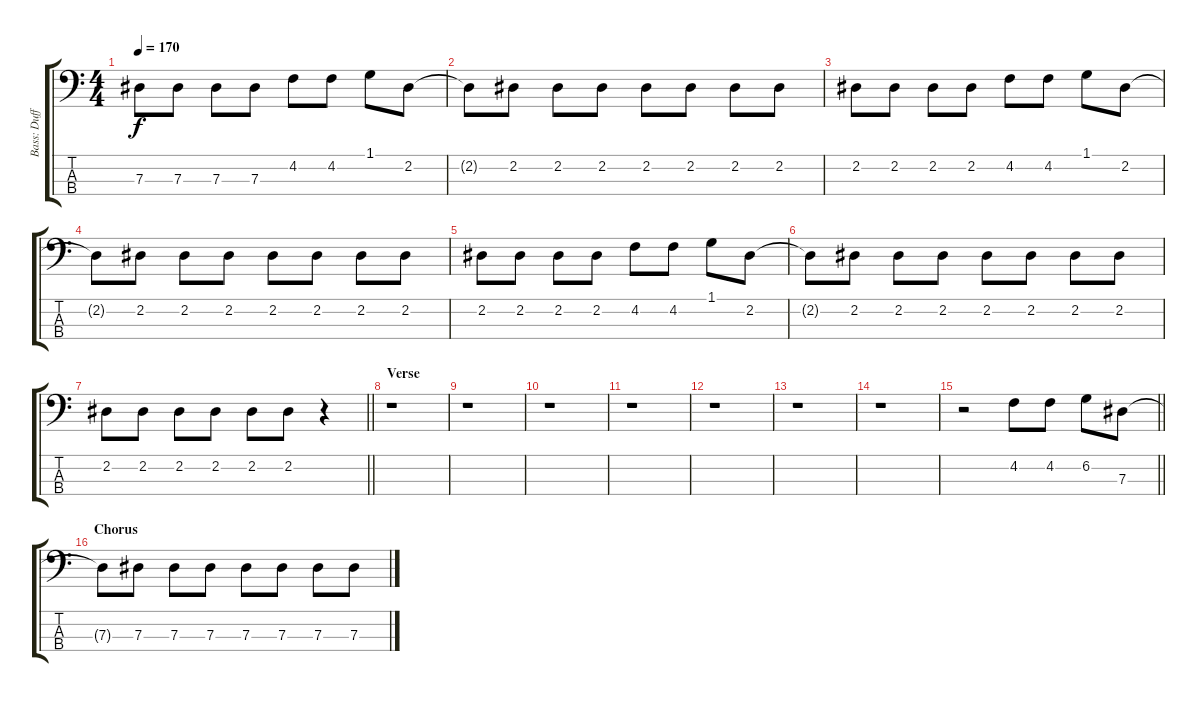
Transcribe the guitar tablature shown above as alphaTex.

\track ("Bass: Duff" "Bass: Duff") {solo instrument electricbassfinger}
\staff {score tabs}
\tuning (Gb2 Db2 Ab1 Eb1) {hide}
\ts (4 4)
\tempo 170
\clef f4
\ks c
7.3.8{dy f} 7.3.8 7.3.8 7.3.8 4.2.8 4.2.8 1.1.8 2.2.8 |
2.2{t}.8 2.2.8 2.2.8 2.2.8 2.2.8 2.2.8 2.2.8 2.2.8 |
2.2.8 2.2.8 2.2.8 2.2.8 4.2.8 4.2.8 1.1.8 2.2.8 |
2.2{t}.8 2.2.8 2.2.8 2.2.8 2.2.8 2.2.8 2.2.8 2.2.8 |
2.2.8 2.2.8 2.2.8 2.2.8 4.2.8 4.2.8 1.1.8 2.2.8 |
2.2{t}.8 2.2.8 2.2.8 2.2.8 2.2.8 2.2.8 2.2.8 2.2.8 |
\barLineRight lightlight
2.2.8 2.2.8 2.2.8 2.2.8 2.2.8 2.2.8 r.4 |
\section ("" "Verse")
r.1 |
r.1 |
r.1 |
r.1 |
r.1 |
r.1 |
r.1 |
\barLineRight lightlight
r.2 4.2.8 4.2.8 6.2.8 7.3.8 |
\section ("" "Chorus")
7.3{t}.8 7.3.8 7.3.8 7.3.8 7.3.8 7.3.8 7.3.8 7.3.8
